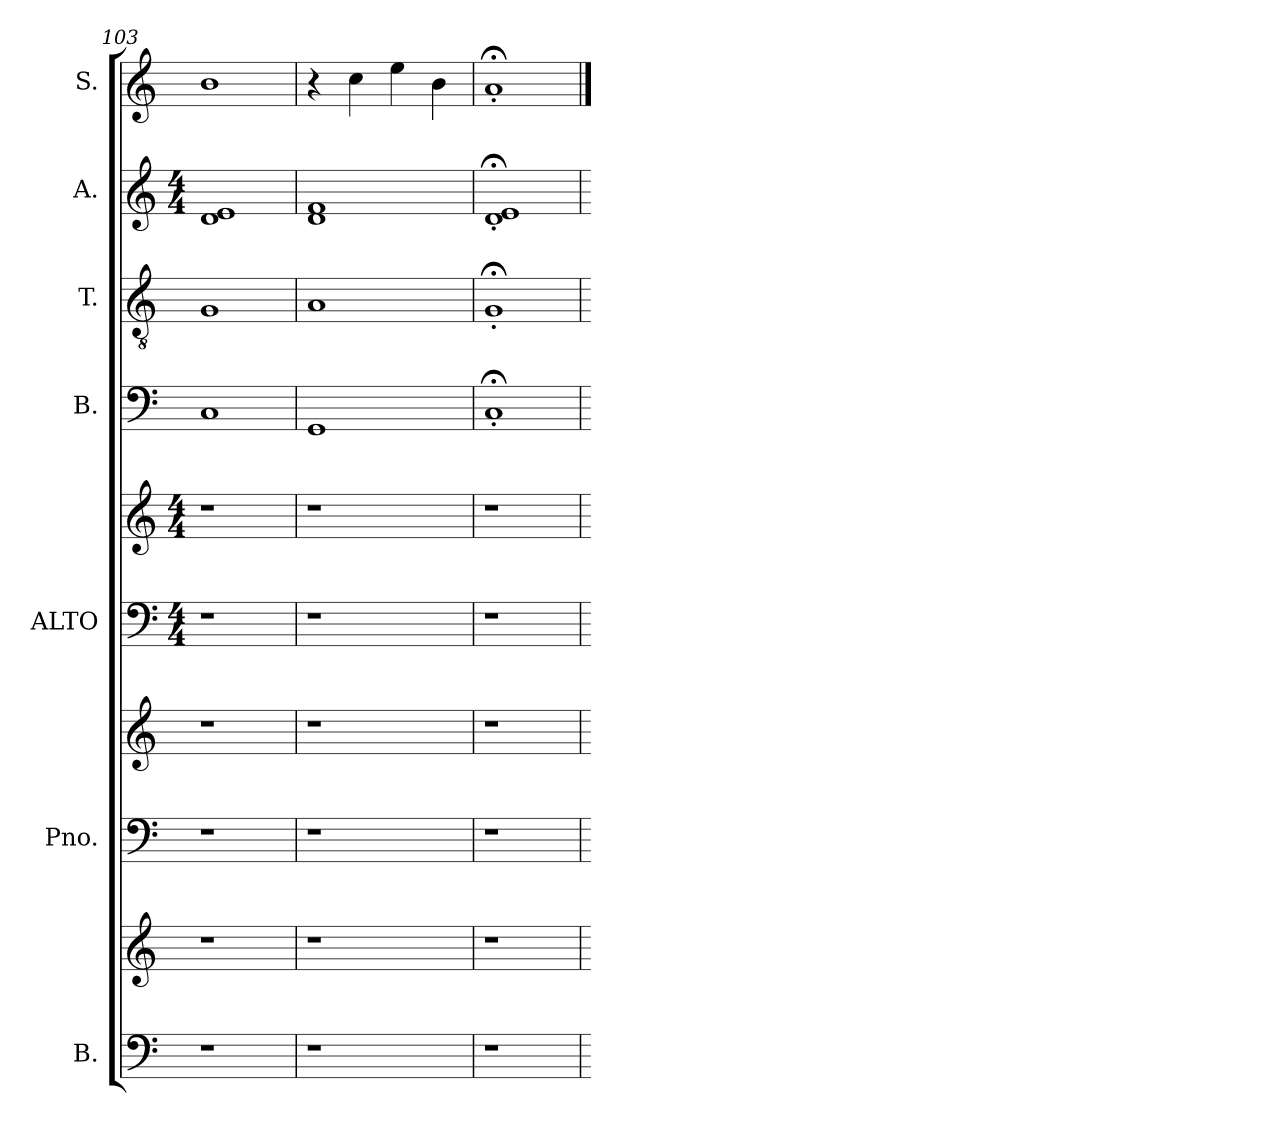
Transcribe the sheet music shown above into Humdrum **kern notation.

**kern	**kern	**kern	**kern	**kern	**kern	**kern	**kern	**kern	**kern
*part7	*part7	*part6	*part6	*part5	*part5	*part4	*part3	*part2	*part1
*staff10	*staff9	*staff8	*staff7	*staff6	*staff5	*staff4	*staff3	*staff2	*staff1
*I"B.	*	*I"Pno.	*	*I"ALTO	*	*I"B.	*I"T.	*I"A.	*I"S.
*	*	*	*	*	*	*I'B.	*I'T.	*I'A.	*I'S.
*clefF4	*clefG2	*clefF4	*clefG2	*clefF4	*clefG2	*clefF4	*clefGv2	*clefG2	*clefG2
*	*	*	*	*M4/4	*M4/4	*	*	*M4/4	*
=103	=103	=103	=103	=103	=103	=103	=103	=103	=103
1r	1r	1r	1r	1r	1r	1C	1G	1d 1e	1b
=104	=104	=104	=104	=104	=104	=104	=104	=104	=104
1r	1r	1r	1r	1r	1r	1GG	1A	1f 1d	4r
.	.	.	.	.	.	.	.	.	4cc\
.	.	.	.	.	.	.	.	.	4ee\
.	.	.	.	.	.	.	.	.	4b\
=105	=105	=105	=105	=105	=105	=105	=105	=105	=105
1r	1r	1r	1r	1r	1r	1C;<'>	1G;<'>	1d;<'> 1e;<'>	1a;<'>
=	=	=	=	=	=	=	=	=	==
*-	*-	*-	*-	*-	*-	*-	*-	*-	*-
